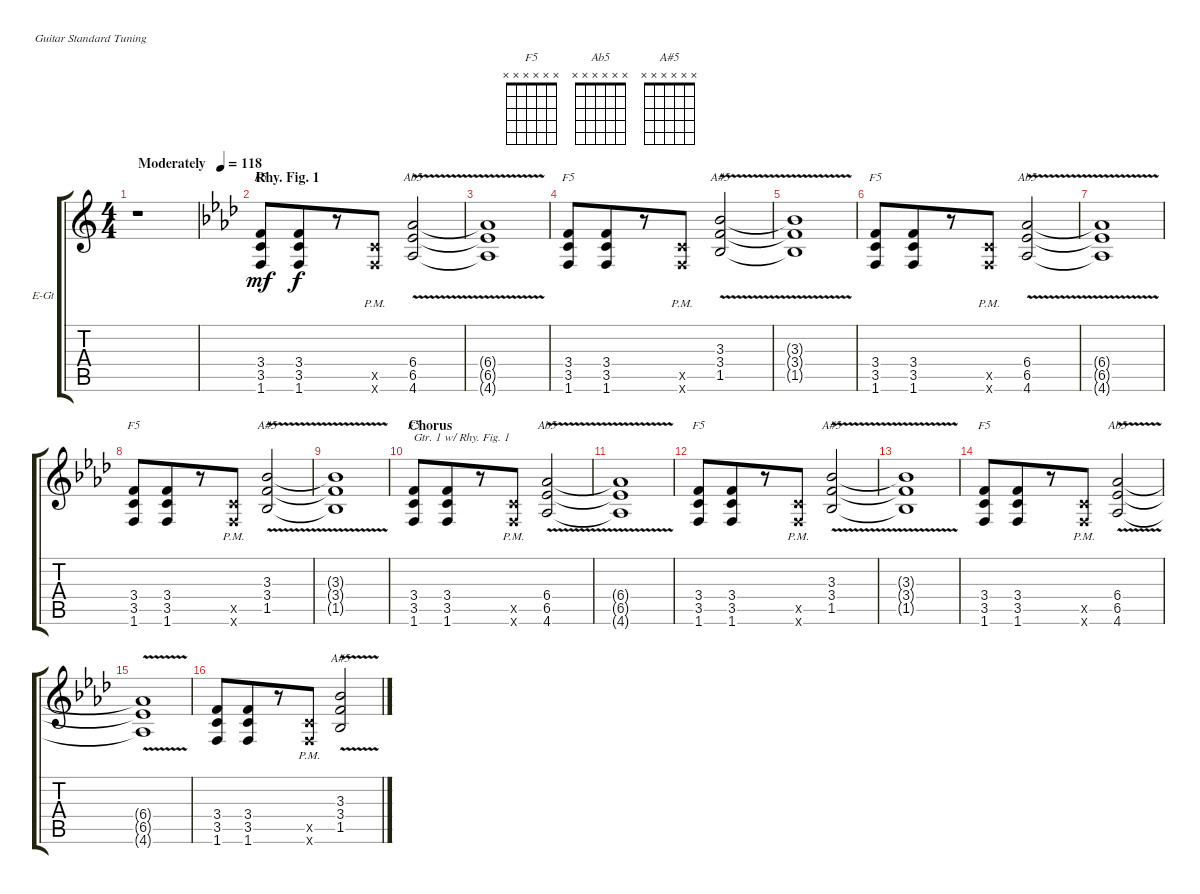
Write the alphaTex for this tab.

\defaultSystemsLayout 4
\bracketExtendMode groupsimilarinstruments
\firstSystemTrackNameOrientation horizontal
\otherSystemsTrackNameOrientation horizontal
\track ("Marty Friedman" "E-Gt") {instrument distortionguitar}
\staff {score tabs}
\tuning (E4 B3 G3 D3 A2 E2)
\chord ("F5" x x x x x x)
\chord ("Ab5" x x x x x x)
\chord ("A#5" x x x x x x)
\ts (4 4)
\tempo (118 "Moderately  ")
\clef g2
\ks c
r.1{dy mf instrument distortionguitar} |
\section ("" "Rhy. Fig. 1")
\ks ab
(1.6 3.5 3.4).8{ch "F5" beam merge} (1.6 3.5 3.4).8{dy f beam merge} r.8{beam merge} (1.6{pm x} 3.5{x}).8 (4.6{v} 6.5{v} 6.4{v}).2{ch "Ab5"} |
\section ("" "")
(4.6{v t} 6.5{v t} 6.4{v t}).1 |
(1.6 3.5 3.4).8{ch "F5" beam merge} (1.6 3.5 3.4).8{beam merge} r.8{beam merge} (1.6{pm x} 3.5{x}).8 (1.5{v} 3.4{v} 3.3{v}).2{ch "A#5"} |
(1.5{t} 3.4{t} 3.3{t}).1 |
(1.6 3.5 3.4).8{ch "F5" beam merge} (1.6 3.5 3.4).8{beam merge} r.8{beam merge} (1.6{pm x} 3.5{x}).8 (4.6{v} 6.5{v} 6.4{v}).2{ch "Ab5"} |
(4.6{v t} 6.5{v t} 6.4{v t}).1 |
(1.6 3.5 3.4).8{ch "F5" beam merge} (1.6 3.5 3.4).8{beam merge} r.8{beam merge} (1.6{pm x} 3.5{x}).8 (1.5{v} 3.4{v} 3.3{v}).2{ch "A#5"} |
(1.5{v t} 3.4{v t} 3.3{v t}).1 |
\section ("" "Chorus")
(1.6 3.5 3.4).8{ch "F5" txt "Gtr. 1 w/ Rhy. Fig. 1" beam merge} (1.6 3.5 3.4).8{beam merge} r.8{beam merge} (1.6{pm x} 3.5{x}).8 (4.6{v} 6.5{v} 6.4{v}).2{ch "Ab5"} |
(4.6{t} 6.5{t} 6.4{t}).1 |
(1.6 3.5 3.4).8{ch "F5" beam merge} (1.6 3.5 3.4).8{beam merge} r.8{beam merge} (1.6{pm x} 3.5{x}).8 (1.5{v} 3.4{v} 3.3{v}).2{ch "A#5"} |
(1.5{v t} 3.4{v t} 3.3{v t}).1 |
(1.6 3.5 3.4).8{ch "F5" beam merge} (1.6 3.5 3.4).8{beam merge} r.8{beam merge} (1.6{pm x} 3.5{x}).8 (4.6{v} 6.5{v} 6.4{v}).2{ch "Ab5"} |
(4.6{t} 6.5{t} 6.4{t}).1 |
(1.6 3.5 3.4).8{beam merge} (1.6 3.5 3.4).8{beam merge} r.8{beam merge} (1.6{pm x} 3.5{x}).8 (1.5{v} 3.4{v} 3.3{v}).2{ch "A#5"}
